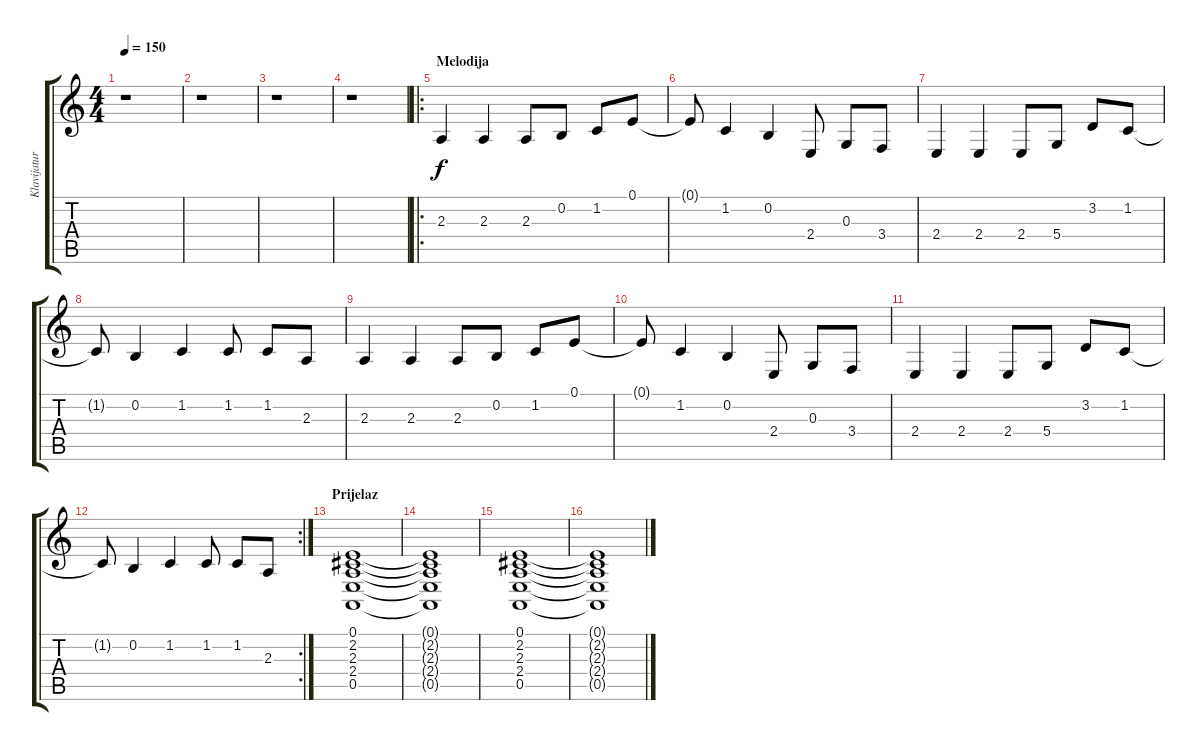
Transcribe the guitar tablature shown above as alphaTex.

\track ("Klavijature" "Klavijatur") {instrument orchestralharp}
\staff {score tabs}
\tuning (E4 B3 G3 D3 A2 E2) {hide}
\ts (4 4)
\tempo 150
\clef g2
\ks c
r.1{dy f} |
r.1 |
r.1 |
r.1 |
\ro
\section ("" "Melodija")
2.3.4 2.3.4 2.3.8 0.2.8 1.2.8 0.1.8 |
0.1{t}.8 1.2.4 0.2.4 2.4.8 0.3.8 3.4.8 |
2.4.4 2.4.4 2.4.8 5.4.8 3.2.8 1.2.8 |
1.2{t}.8 0.2.4 1.2.4 1.2.8 1.2.8 2.3.8 |
2.3.4 2.3.4 2.3.8 0.2.8 1.2.8 0.1.8 |
0.1{t}.8 1.2.4 0.2.4 2.4.8 0.3.8 3.4.8 |
2.4.4 2.4.4 2.4.8 5.4.8 3.2.8 1.2.8 |
\rc 2
1.2{t}.8 0.2.4 1.2.4 1.2.8 1.2.8 2.3.8 |
\section ("" "Prijelaz")
(0.1 2.2 2.3 2.4 0.5).1 |
(0.1{t} 2.2{t} 2.3{t} 2.4{t} 0.5{t}).1 |
(0.1 2.2 2.3 2.4 0.5).1 |
(0.1{t} 2.2{t} 2.3{t} 2.4{t} 0.5{t}).1
